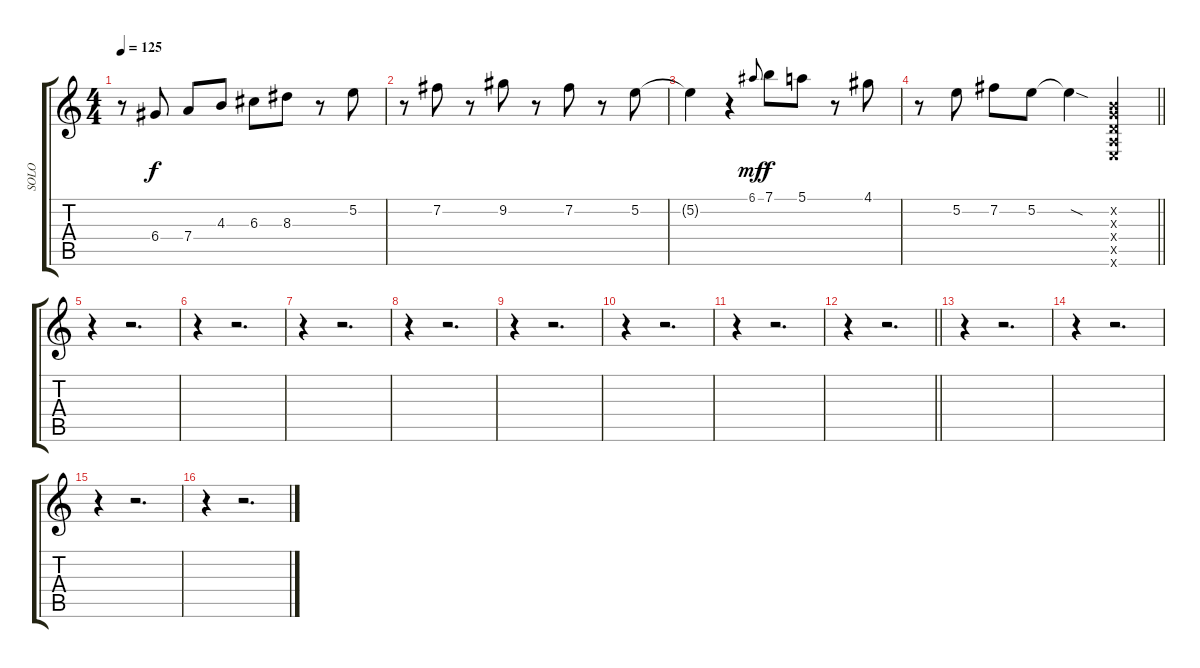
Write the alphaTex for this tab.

\track ("SOLO" "SOLO") {instrument acousticguitarnylon}
\staff {score tabs}
\tuning (E4 B3 G3 D3 A2 E2) {hide}
\ts (4 4)
\tempo 125
\clef g2
\ks c
r.8{dy f} 6.4.8 7.4.8 4.3.8 6.3.8 8.3.8 r.8 5.2.8 |
r.8 7.2.8 r.8 9.2.8 r.8 7.2.8 r.8 5.2.8 |
5.2{t}.4 r.4 6.1.8{gr onbeat dy mf} 7.1.8{dy f} 5.1.8 r.8 4.1.8 |
\barLineRight lightlight
r.8 5.2.8 7.2.8 5.2.8 5.2{sod t}.4 (0.2{x} 0.3{x} 0.4{x} 0.5{x} 0.6{x}).4 |
r.4 r.2{d} |
r.4 r.2{d} |
r.4 r.2{d} |
r.4 r.2{d} |
r.4 r.2{d} |
r.4 r.2{d} |
r.4 r.2{d} |
\barLineRight lightlight
r.4 r.2{d} |
r.4 r.2{d} |
r.4 r.2{d} |
r.4 r.2{d} |
r.4 r.2{d}
